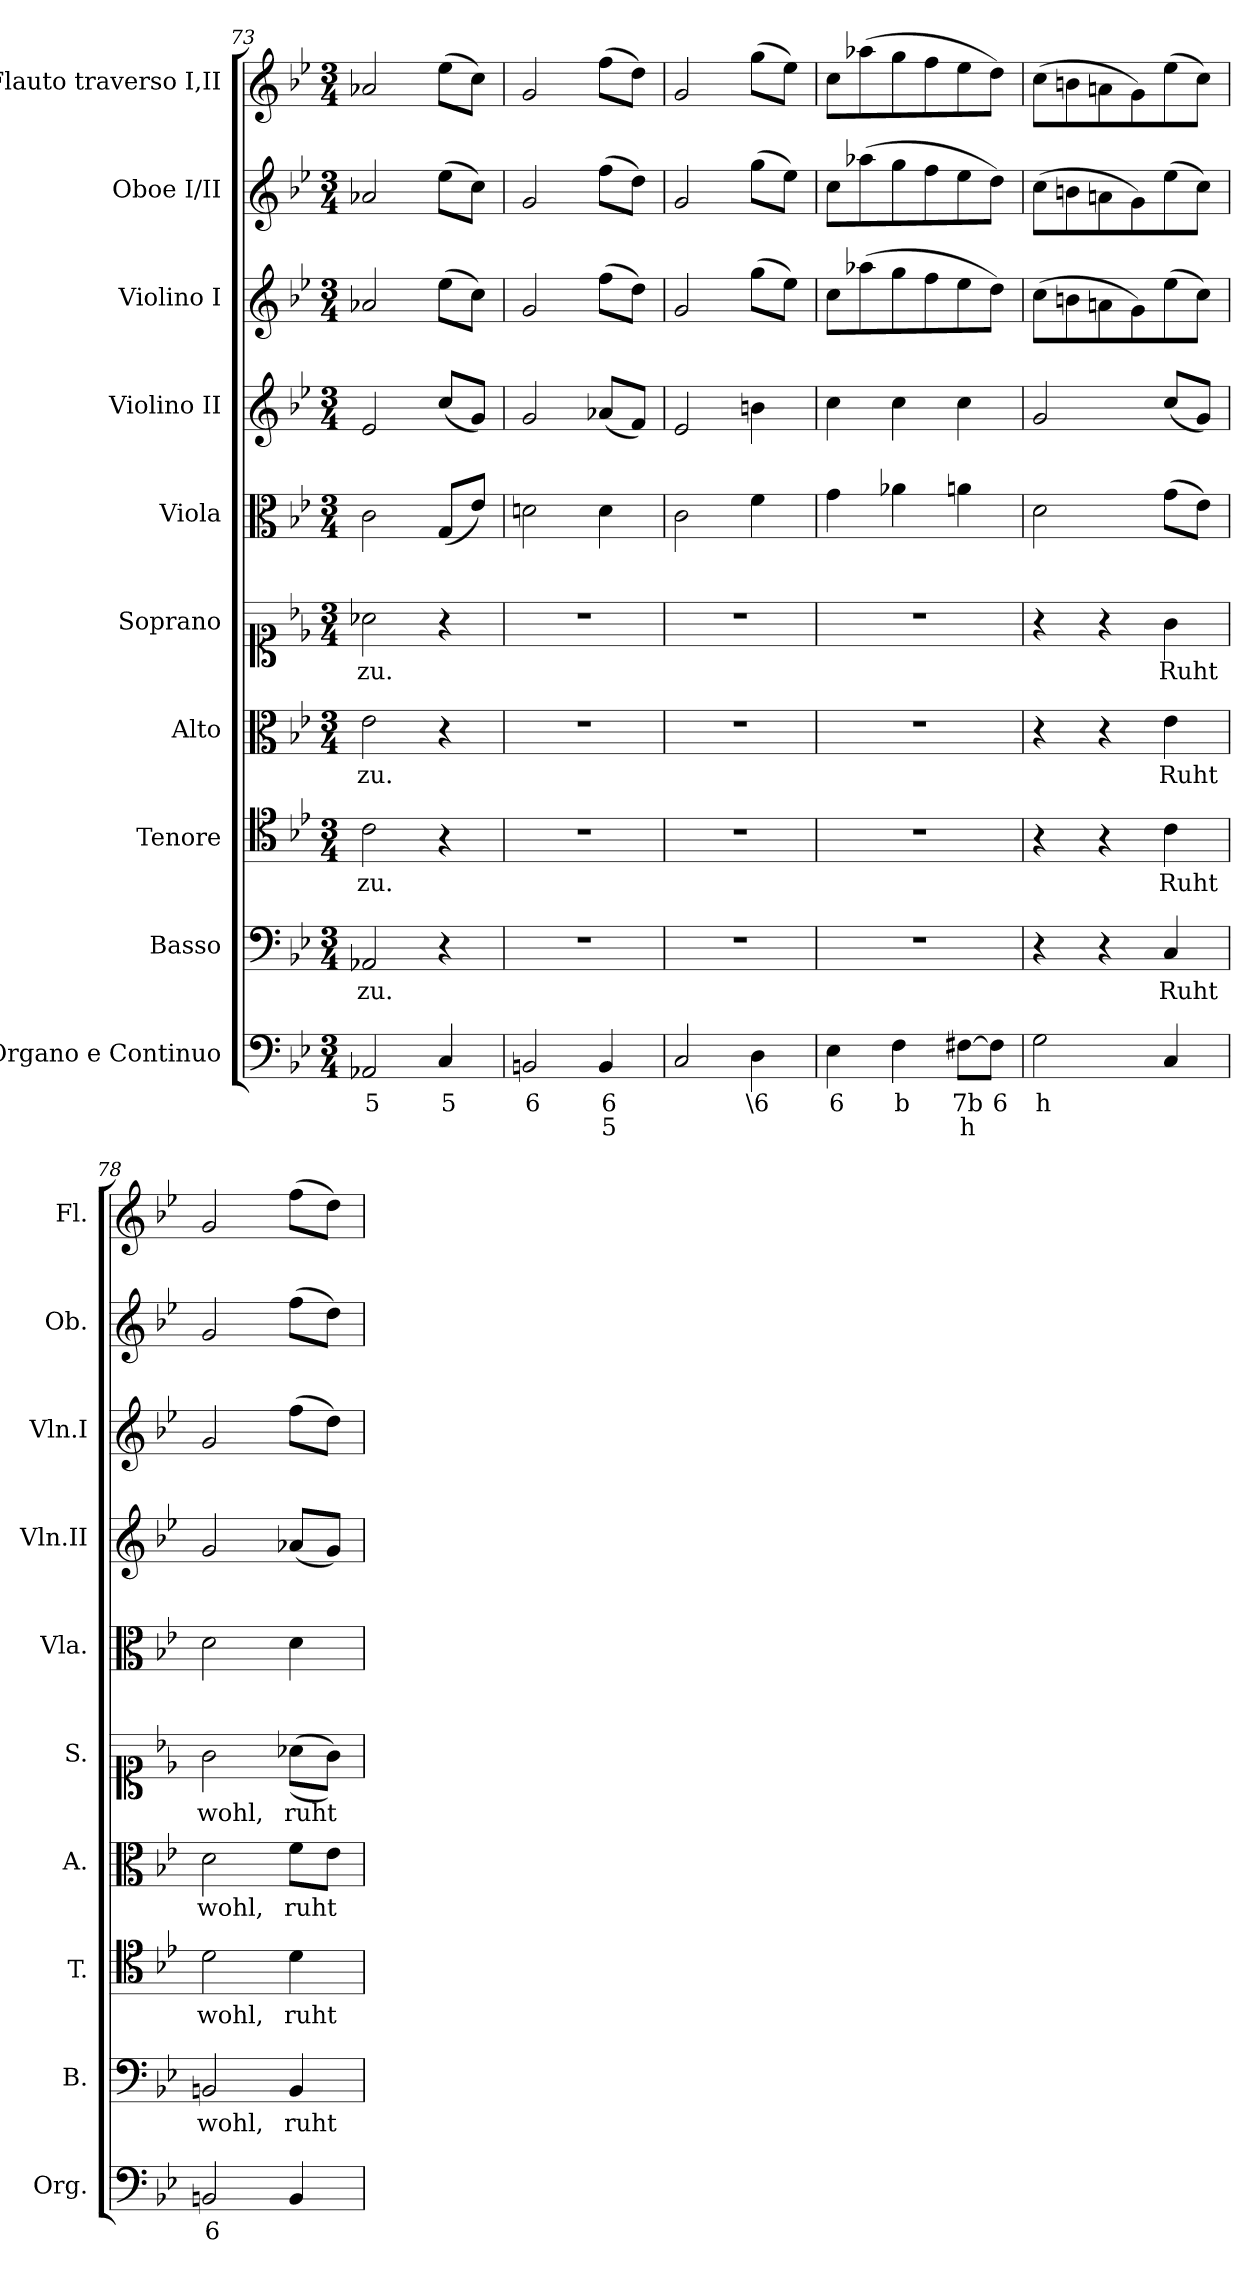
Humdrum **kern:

**kern	**text	**text	**kern	**text	**kern	**text	**kern	**text	**kern	**text	**kern	**kern	**kern	**kern	**kern
*part10	*part10	*part10	*part9	*part9	*part8	*part8	*part7	*part7	*part6	*part6	*part5	*part4	*part3	*part2	*part1
*staff10	*staff10	*staff10	*staff9	*staff9	*staff8	*staff8	*staff7	*staff7	*staff6	*staff6	*staff5	*staff4	*staff3	*staff2	*staff1
*I"Organo e  Continuo	*	*	*I"Basso	*	*I"Tenore	*	*I"Alto	*	*I"Soprano	*	*I"Viola	*I"Violino II	*I"Violino I	*I"Oboe I/II	*I"Flauto traverso I,II
*I'Org.	*	*	*I'B.	*	*I'T.	*	*I'A.	*	*I'S.	*	*I'Vla.	*I'Vln.II	*I'Vln.I	*I'Ob.	*I'Fl.
*clefF4	*	*	*clefF4	*	*clefC4	*	*clefC3	*	*clefC1	*	*clefC3	*clefG2	*clefG2	*clefG2	*clefG2
*k[b-e-]	*	*	*k[b-e-]	*	*k[b-e-]	*	*k[b-e-]	*	*k[b-e-]	*	*k[b-e-]	*k[b-e-]	*k[b-e-]	*k[b-e-]	*k[b-e-]
*M3/4	*	*	*M3/4	*	*M3/4	*	*M3/4	*	*M3/4	*	*M3/4	*M3/4	*M3/4	*M3/4	*M3/4
=73	=73	=73	=73	=73	=73	=73	=73	=73	=73	=73	=73	=73	=73	=73	=73
2AA-X/	5	.	2AA-X/	zu.	2c\	zu.	2e-\	zu.	2a-X\	zu.	2c\	2e-/	2a-X/	2a-X/	2a-X/
4C/	5	.	4r	.	4r	.	4r	.	4r	.	(<8G/L	(<8cc/L	(>8ee-\L	(>8ee-\L	(>8ee-\L
.	.	.	.	.	.	.	.	.	.	.	8e-/J)	8g/J)	8cc\J)	8cc\J)	8cc\J)
=74	=74	=74	=74	=74	=74	=74	=74	=74	=74	=74	=74	=74	=74	=74	=74
2BBn/	6	.	2.r	.	2.r	.	2.r	.	2.r	.	2dn\	2g/	2g/	2g/	2g/
4BB/	6	5	.	.	.	.	.	.	.	.	4d\	(<8a-X/L	(>8ff\L	(>8ff\L	(>8ff\L
.	.	.	.	.	.	.	.	.	.	.	.	8f/J)	8dd\J)	8dd\J)	8dd\J)
=75	=75	=75	=75	=75	=75	=75	=75	=75	=75	=75	=75	=75	=75	=75	=75
2C/	.	.	2.r	.	2.r	.	2.r	.	2.r	.	2c\	2e-/	2g/	2g/	2g/
4D\	\6	.	.	.	.	.	.	.	.	.	4f\	4bn\	(>8gg\L	(>8gg\L	(>8gg\L
.	.	.	.	.	.	.	.	.	.	.	.	.	8ee-\J)	8ee-\J)	8ee-\J)
=76	=76	=76	=76	=76	=76	=76	=76	=76	=76	=76	=76	=76	=76	=76	=76
4E-\	6	.	2.r	.	2.r	.	2.r	.	2.r	.	4g\	4cc\	8cc\L	8cc\L	8cc\L
.	.	.	.	.	.	.	.	.	.	.	.	.	(>8aa-X\	(>8aa-X\	(>8aa-X\
4F\	b	.	.	.	.	.	.	.	.	.	4a-X\	4cc\	8gg\	8gg\	8gg\
.	.	.	.	.	.	.	.	.	.	.	.	.	8ff\	8ff\	8ff\
[8F#X\L	7b	h	.	.	.	.	.	.	.	.	4an\	4cc\	8ee-\	8ee-\	8ee-\
8F#\J]	6	.	.	.	.	.	.	.	.	.	.	.	8dd\J)	8dd\J)	8dd\J)
=77	=77	=77	=77	=77	=77	=77	=77	=77	=77	=77	=77	=77	=77	=77	=77
2G\	h	.	4r	.	4r	.	4r	.	4r	.	2d\	2g/	(>8cc\L	(>8cc\L	(>8cc\L
.	.	.	.	.	.	.	.	.	.	.	.	.	8bn\	8bn\	8bn\
.	.	.	4r	.	4r	.	4r	.	4r	.	.	.	8an\	8an\	8an\
.	.	.	.	.	.	.	.	.	.	.	.	.	8g\)	8g\)	8g\)
4C/	.	.	4C/	Ruht	4c\	Ruht	4e-\	Ruht	4g\	Ruht	(>8g\L	(<8cc/L	(>8ee-\	(>8ee-\	(>8ee-\
.	.	.	.	.	.	.	.	.	.	.	8e-\J)	8g/J)	8cc\J)	8cc\J)	8cc\J)
=78	=78	=78	=78	=78	=78	=78	=78	=78	=78	=78	=78	=78	=78	=78	=78
2BBn/	6	.	2BBn/	wohl,	2d\	wohl,	2d\	wohl,	2g\	wohl,	2d\	2g/	2g/	2g/	2g/
4BB/	.	.	4BB/	ruht	4d\	ruht	8f\L	ruht	(>(>8a-X\L	ruht	4d\	(<8a-X/L	(>8ff\L	(>8ff\L	(>8ff\L
.	.	.	.	.	.	.	8e-\J	.	8g\J))	.	.	8g/J)	8dd\J)	8dd\J)	8dd\J)
=	=	=	=	=	=	=	=	=	=	=	=	=	=	=	=
*-	*-	*-	*-	*-	*-	*-	*-	*-	*-	*-	*-	*-	*-	*-	*-
